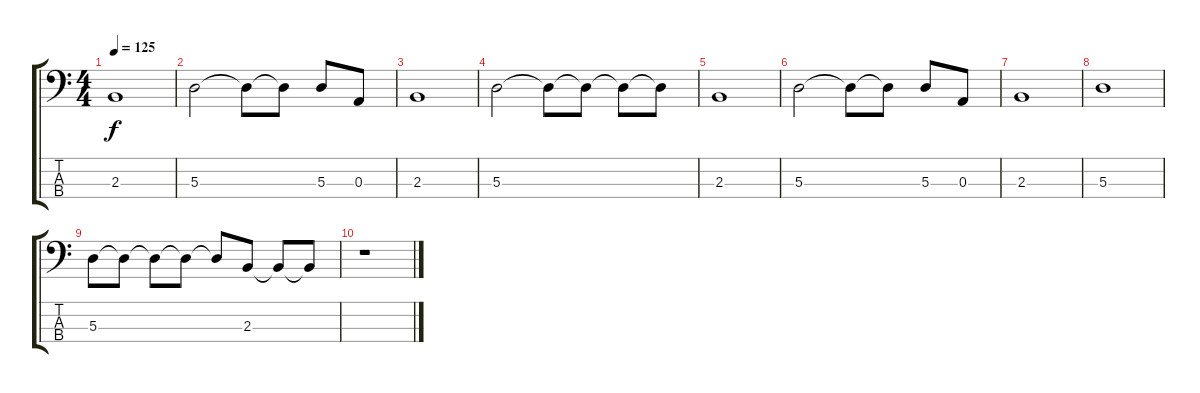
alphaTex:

\track "" {instrument electricbasspick}
\staff {score tabs}
\tuning (G2 D2 A1 E1) {hide}
\ts (4 4)
\tempo 125
\clef f4
\ks c
2.3.1{dy f} |
5.3.2 5.3{t}.8 5.3{t}.8 5.3.8 0.3.8 |
2.3.1 |
5.3.2 5.3{t}.8 5.3{t}.8 5.3{t}.8 5.3{t}.8 |
2.3.1 |
5.3.2 5.3{t}.8 5.3{t}.8 5.3.8 0.3.8 |
2.3.1 |
5.3.1 |
5.3.8 5.3{t}.8 5.3{t}.8 5.3{t}.8 5.3{t}.8 2.3.8 2.3{t}.8 2.3{t}.8 |
r.1
